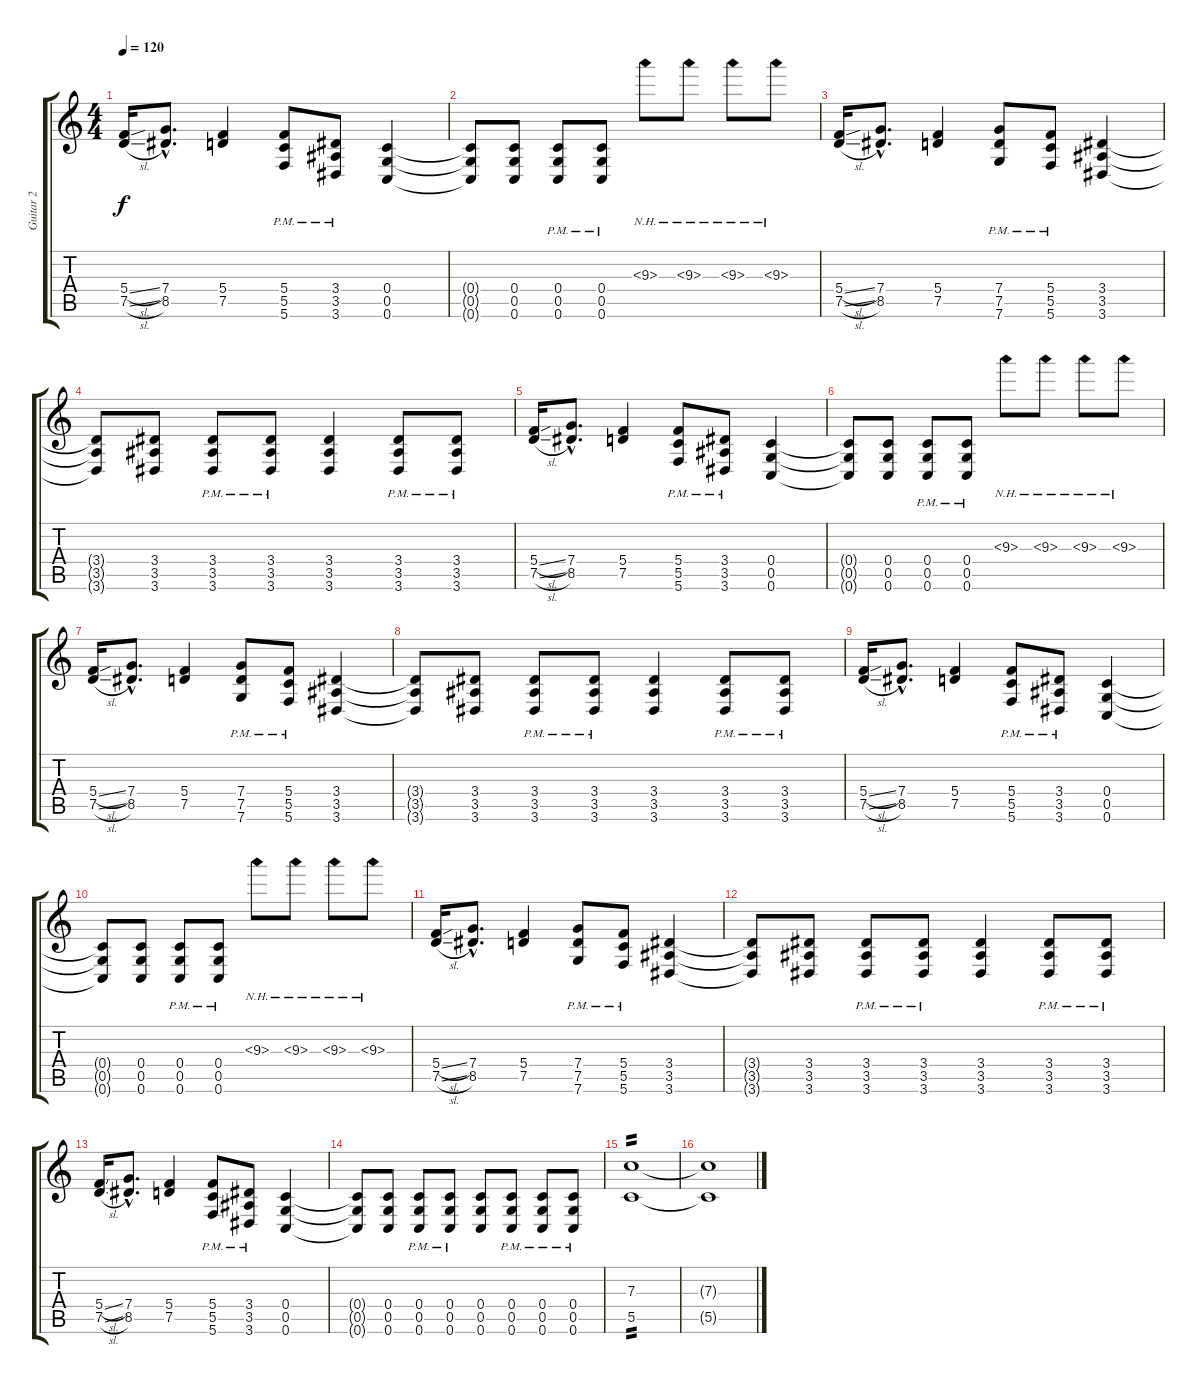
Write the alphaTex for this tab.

\track ("Guitar 2" "Guitar 2") {instrument overdrivenguitar}
\staff {score tabs}
\tuning (D4 A3 F3 C3 G2 C2) {hide}
\ts (4 4)
\tempo 120
\clef g2
\ks c
(5.4{sl} 7.5{sl}).16{dy f} (7.4{hac} 8.5{hac}).8{d} (5.4 7.5).4 (5.4{pm} 5.5{pm} 5.6{pm}).8 (3.4{pm} 3.5{pm} 3.6{pm}).8 (0.4 0.5 0.6).4 |
(0.4{t} 0.5{t} 0.6{t}).8 (0.4 0.5 0.6).8 (0.4{pm} 0.5{pm} 0.6{pm}).8 (0.4{pm} 0.5{pm} 0.6{pm}).8 9.3{nh}.8 9.3{nh}.8 9.3{nh}.8 9.3{nh}.8 |
(5.4{sl} 7.5{sl}).16 (7.4{hac} 8.5{hac}).8{d} (5.4 7.5).4 (7.4{pm} 7.5{pm} 7.6{pm}).8 (5.4{pm} 5.5{pm} 5.6{pm}).8 (3.4 3.5 3.6).4 |
(3.4{t} 3.5{t} 3.6{t}).8 (3.4 3.5 3.6).8 (3.4{pm} 3.5{pm} 3.6{pm}).8 (3.4{pm} 3.5{pm} 3.6{pm}).8 (3.4 3.5 3.6).4 (3.4{pm} 3.5{pm} 3.6{pm}).8 (3.4{pm} 3.5{pm} 3.6{pm}).8 |
(5.4{sl} 7.5{sl}).16 (7.4{hac} 8.5{hac}).8{d} (5.4 7.5).4 (5.4{pm} 5.5{pm} 5.6{pm}).8 (3.4{pm} 3.5{pm} 3.6{pm}).8 (0.4 0.5 0.6).4 |
(0.4{t} 0.5{t} 0.6{t}).8 (0.4 0.5 0.6).8 (0.4{pm} 0.5{pm} 0.6{pm}).8 (0.4{pm} 0.5{pm} 0.6{pm}).8 9.3{nh}.8 9.3{nh}.8 9.3{nh}.8 9.3{nh}.8 |
(5.4{sl} 7.5{sl}).16 (7.4{hac} 8.5{hac}).8{d} (5.4 7.5).4 (7.4{pm} 7.5{pm} 7.6{pm}).8 (5.4{pm} 5.5{pm} 5.6{pm}).8 (3.4 3.5 3.6).4 |
(3.4{t} 3.5{t} 3.6{t}).8 (3.4 3.5 3.6).8 (3.4{pm} 3.5{pm} 3.6{pm}).8 (3.4{pm} 3.5{pm} 3.6{pm}).8 (3.4 3.5 3.6).4 (3.4{pm} 3.5{pm} 3.6{pm}).8 (3.4{pm} 3.5{pm} 3.6{pm}).8 |
(5.4{sl} 7.5{sl}).16 (7.4{hac} 8.5{hac}).8{d} (5.4 7.5).4 (5.4{pm} 5.5{pm} 5.6{pm}).8 (3.4{pm} 3.5{pm} 3.6{pm}).8 (0.4 0.5 0.6).4 |
(0.4{t} 0.5{t} 0.6{t}).8 (0.4 0.5 0.6).8 (0.4{pm} 0.5{pm} 0.6{pm}).8 (0.4{pm} 0.5{pm} 0.6{pm}).8 9.3{nh}.8 9.3{nh}.8 9.3{nh}.8 9.3{nh}.8 |
(5.4{sl} 7.5{sl}).16 (7.4{hac} 8.5{hac}).8{d} (5.4 7.5).4 (7.4{pm} 7.5{pm} 7.6{pm}).8 (5.4{pm} 5.5{pm} 5.6{pm}).8 (3.4 3.5 3.6).4 |
(3.4{t} 3.5{t} 3.6{t}).8 (3.4 3.5 3.6).8 (3.4{pm} 3.5{pm} 3.6{pm}).8 (3.4{pm} 3.5{pm} 3.6{pm}).8 (3.4 3.5 3.6).4 (3.4{pm} 3.5{pm} 3.6{pm}).8 (3.4{pm} 3.5{pm} 3.6{pm}).8 |
(5.4{sl} 7.5{sl}).16 (7.4{hac} 8.5{hac}).8{d} (5.4 7.5).4 (5.4{pm} 5.5{pm} 5.6{pm}).8 (3.4{pm} 3.5{pm} 3.6{pm}).8 (0.4 0.5 0.6).4 |
(0.4{t} 0.5{t} 0.6{t}).8 (0.4 0.5 0.6).8 (0.4{pm} 0.5{pm} 0.6{pm}).8 (0.4{pm} 0.5{pm} 0.6{pm}).8 (0.4 0.5 0.6).8 (0.4{pm} 0.5{pm} 0.6{pm}).8 (0.4{pm} 0.5{pm} 0.6{pm}).8 (0.4{pm} 0.5{pm} 0.6{pm}).8 |
(7.3 5.5).1{tp 2} |
(7.3{t} 5.5{t}).1
